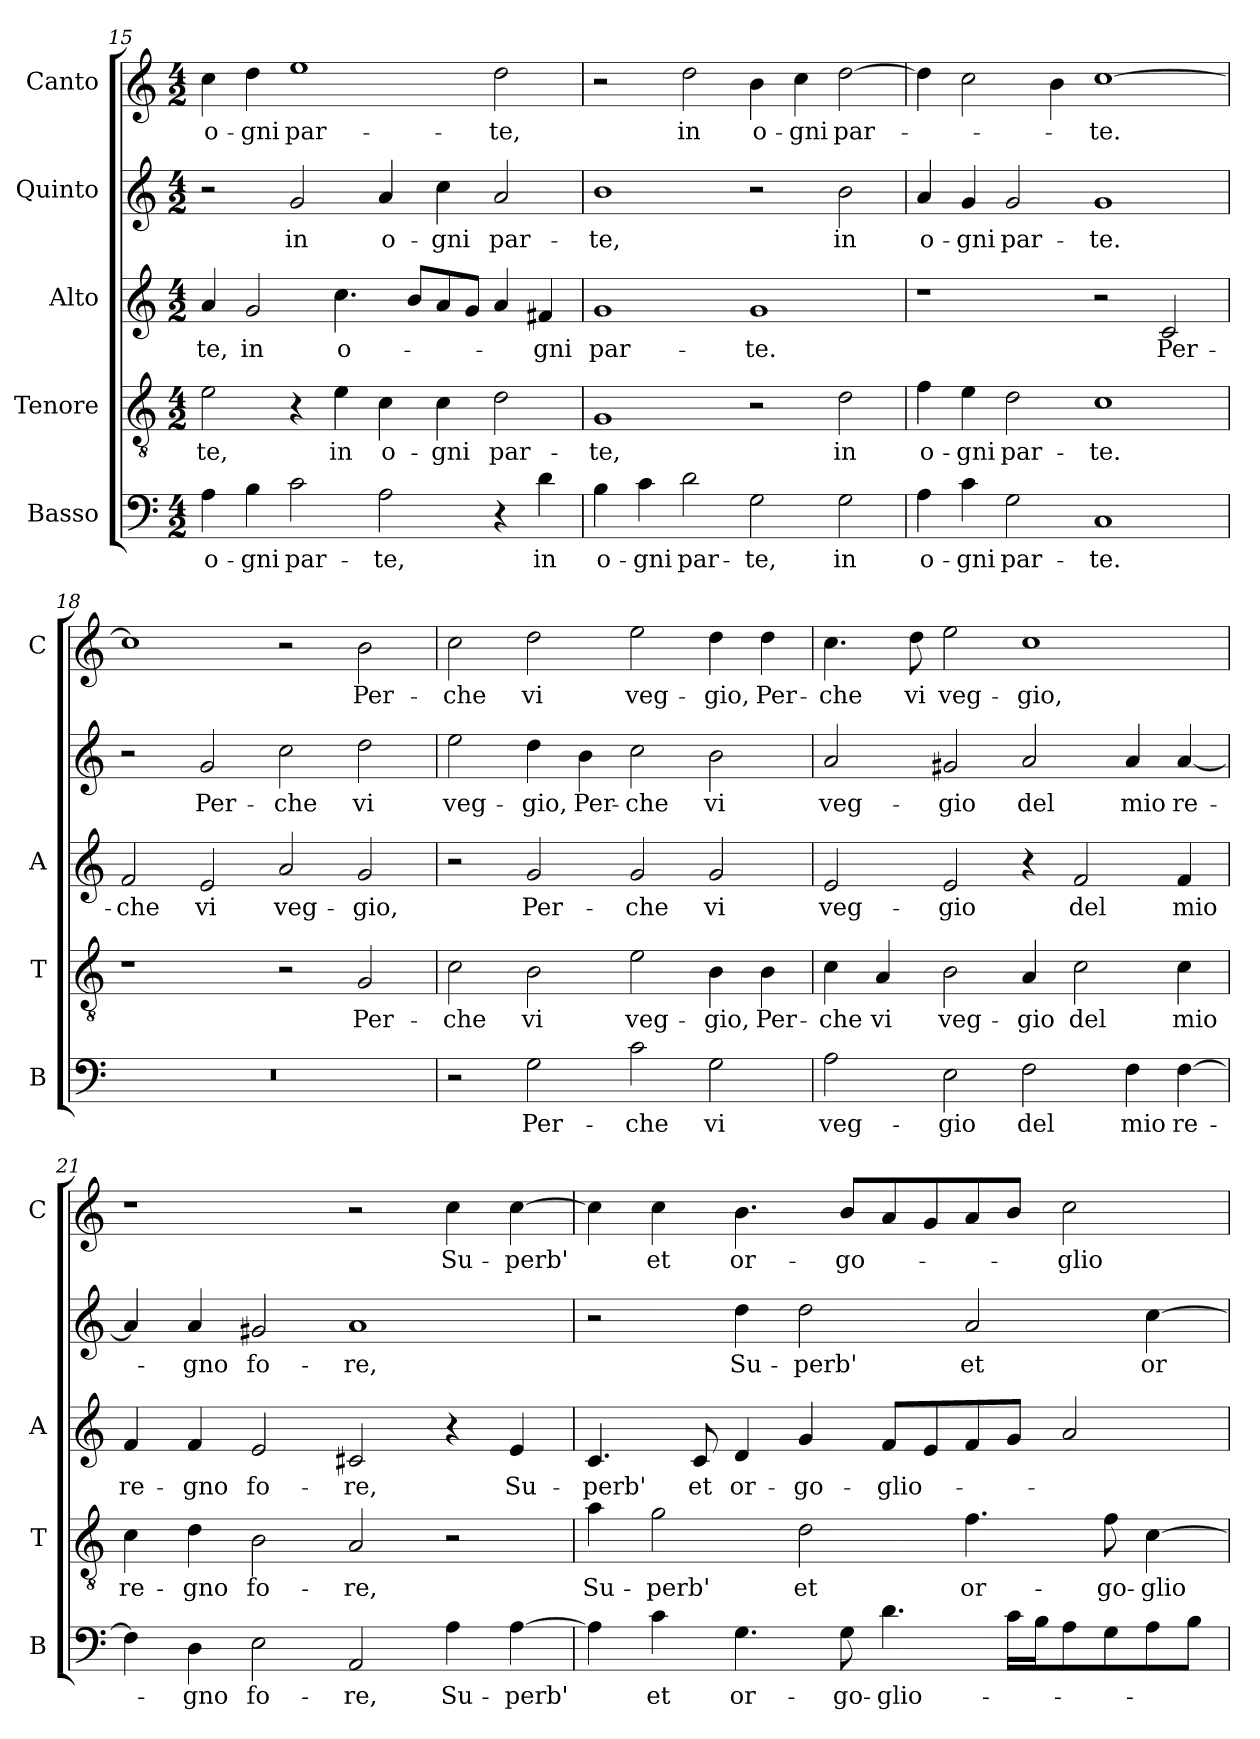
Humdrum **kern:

**kern	**text	**kern	**text	**kern	**text	**kern	**text	**kern	**text
*part5	*part5	*part4	*part4	*part3	*part3	*part2	*part2	*part1	*part1
*staff5	*staff5	*staff4	*staff4	*staff3	*staff3	*staff2	*staff2	*staff1	*staff1
*I"Basso	*	*I"Tenore	*	*I"Alto	*	*I"Quinto	*	*I"Canto	*
*I'B	*	*I'T	*	*I'A	*	*	*	*I'C	*
*clefF4	*	*clefGv2	*	*clefG2	*	*clefG2	*	*clefG2	*
*k[]	*	*k[]	*	*k[]	*	*k[]	*	*k[]	*
*C:	*	*C:	*	*C:	*	*C:	*	*C:	*
*M4/2	*	*M4/2	*	*M4/2	*	*M4/2	*	*M4/2	*
=15	=15	=15	=15	=15	=15	=15	=15	=15	=15
!	!LO:LY:b	!	!LO:LY:b	!	!LO:LY:b	!	!	!	!LO:LY:b
4A\	o-	2e\	-te,	4a/	-te,	2r	.	4cc\	o-
!	!LO:LY:b	!	!	!	!LO:LY:b	!	!	!	!LO:LY:b
4B\	-gni	.	.	2g/	in	.	.	4dd\	-gni
!	!LO:LY:b	!	!	!	!	!	!LO:LY:b	!	!LO:LY:b
2c\	par-	4r	.	.	.	2g/	in	1ee	par-
!	!	!	!LO:LY:b	!	!LO:LY:b	!	!	!	!
.	.	4e\	in	4.cc\	o-	.	.	.	.
!	!LO:LY:b	!	!LO:LY:b	!	!	!	!LO:LY:b	!	!
2A\	-te,	4c\	o-	.	.	4a/	o-	.	.
.	.	.	.	8b/L	.	.	.	.	.
!	!	!	!LO:LY:b	!	!	!	!LO:LY:b	!	!
.	.	4c\	-gni	8a/	.	4cc\	-gni	.	.
.	.	.	.	8g/J	.	.	.	.	.
!	!	!	!LO:LY:b	!	!	!	!LO:LY:b	!	!LO:LY:b
4r	.	2d\	par-	4a/	.	2a/	par-	2dd\	-te,
!	!LO:LY:b	!	!	!	!LO:LY:b	!	!	!	!
4d\	in	.	.	4f#X/	-gni	.	.	.	.
!!LO:LB:g=z
=16	=16	=16	=16	=16	=16	=16	=16	=16	=16
!	!LO:LY:b	!	!LO:LY:b	!	!LO:LY:b	!	!LO:LY:b	!	!
4B\	o-	1G	-te,	1g	par-	1b	-te,	2r	.
!	!LO:LY:b	!	!	!	!	!	!	!	!
4c\	-gni	.	.	.	.	.	.	.	.
!	!LO:LY:b	!	!	!	!	!	!	!	!LO:LY:b
2d\	par-	.	.	.	.	.	.	2dd\	in
!	!LO:LY:b	!	!	!	!LO:LY:b	!	!	!	!LO:LY:b
2G\	-te,	2r	.	1g	-te.	2r	.	4b\	o-
!	!	!	!	!	!	!	!	!	!LO:LY:b
.	.	.	.	.	.	.	.	4cc\	-gni
!	!LO:LY:b	!	!LO:LY:b	!	!	!	!LO:LY:b	!	!LO:LY:b
2G\	in	2d\	in	.	.	2b\	in	[2dd\	par-
=17	=17	=17	=17	=17	=17	=17	=17	=17	=17
!	!LO:LY:b	!	!LO:LY:b	!	!	!	!LO:LY:b	!	!
4A\	o-	4f\	o-	1r	.	4a/	o-	4dd\]	.
!	!LO:LY:b	!	!LO:LY:b	!	!	!	!LO:LY:b	!	!
4c\	-gni	4e\	-gni	.	.	4g/	-gni	2cc\	.
!	!LO:LY:b	!	!LO:LY:b	!	!	!	!LO:LY:b	!	!
2G\	par-	2d\	par-	.	.	2g/	par-	.	.
.	.	.	.	.	.	.	.	4b\	.
!	!LO:LY:b	!	!LO:LY:b	!	!	!	!LO:LY:b	!	!LO:LY:b
1C	-te.	1c	-te.	2r	.	1g	-te.	[1cc	-te.
!	!	!	!	!	!LO:LY:b	!	!	!	!
.	.	.	.	2c/	Per-	.	.	.	.
=18	=18	=18	=18	=18	=18	=18	=18	=18	=18
!	!	!	!	!	!LO:LY:b	!	!	!	!
0r	.	1r	.	2f/	-che	2r	.	1cc]	.
!	!	!	!	!	!LO:LY:b	!	!LO:LY:b	!	!
.	.	.	.	2e/	vi	2g/	Per-	.	.
!	!	!	!	!	!LO:LY:b	!	!LO:LY:b	!	!
.	.	2r	.	2a/	veg-	2cc\	-che	2r	.
!	!	!	!LO:LY:b	!	!LO:LY:b	!	!LO:LY:b	!	!LO:LY:b
.	.	2G/	Per-	2g/	-gio,	2dd\	vi	2b\	Per-
=19	=19	=19	=19	=19	=19	=19	=19	=19	=19
!	!	!	!LO:LY:b	!	!	!	!LO:LY:b	!	!LO:LY:b
2r	.	2c\	-che	2r	.	2ee\	veg-	2cc\	-che
!	!LO:LY:b	!	!LO:LY:b	!	!LO:LY:b	!	!LO:LY:b	!	!LO:LY:b
2G\	Per-	2B\	vi	2g/	Per-	4dd\	-gio,	2dd\	vi
!	!	!	!	!	!	!	!LO:LY:b	!	!
.	.	.	.	.	.	4b\	Per-	.	.
!	!LO:LY:b	!	!LO:LY:b	!	!LO:LY:b	!	!LO:LY:b	!	!LO:LY:b
2c\	-che	2e\	veg-	2g/	-che	2cc\	-che	2ee\	veg-
!	!LO:LY:b	!	!LO:LY:b	!	!LO:LY:b	!	!LO:LY:b	!	!LO:LY:b
2G\	vi	4B\	-gio,	2g/	vi	2b\	vi	4dd\	-gio,
!	!	!	!LO:LY:b	!	!	!	!	!	!LO:LY:b
.	.	4B\	Per-	.	.	.	.	4dd\	Per-
!!LO:PB:g=z
=20	=20	=20	=20	=20	=20	=20	=20	=20	=20
!	!LO:LY:b	!	!LO:LY:b	!	!LO:LY:b	!	!LO:LY:b	!	!LO:LY:b
2A\	veg-	4c\	-che	2e/	veg-	2a/	veg-	4.cc\	-che
!	!	!	!LO:LY:b	!	!	!	!	!	!
.	.	4A/	vi	.	.	.	.	.	.
!	!	!	!	!	!	!	!	!	!LO:LY:b
.	.	.	.	.	.	.	.	8dd\	vi
!	!LO:LY:b	!	!LO:LY:b	!	!LO:LY:b	!	!LO:LY:b	!	!LO:LY:b
2E\	-gio	2B\	veg-	2e/	-gio	2g#X/	-gio	2ee\	veg-
!	!LO:LY:b	!	!LO:LY:b	!	!	!	!LO:LY:b	!	!LO:LY:b
2F\	del	4A/	-gio	4r	.	2a/	del	1cc	-gio,
!	!	!	!LO:LY:b	!	!LO:LY:b	!	!	!	!
.	.	2c\	del	2f/	del	.	.	.	.
!	!LO:LY:b	!	!	!	!	!	!LO:LY:b	!	!
4F\	mio	.	.	.	.	4a/	mio	.	.
!	!LO:LY:b	!	!LO:LY:b	!	!LO:LY:b	!	!LO:LY:b	!	!
[4F\	re-	4c\	mio	4f/	mio	[4a/	re-	.	.
=21	=21	=21	=21	=21	=21	=21	=21	=21	=21
!	!	!	!LO:LY:b	!	!LO:LY:b	!	!	!	!
4F\]	.	4c\	re-	4f/	re-	4a/]	.	1r	.
!	!LO:LY:b	!	!LO:LY:b	!	!LO:LY:b	!	!LO:LY:b	!	!
4D\	-gno	4d\	-gno	4f/	-gno	4a/	-gno	.	.
!	!LO:LY:b	!	!LO:LY:b	!	!LO:LY:b	!	!LO:LY:b	!	!
2E\	fo-	2B\	fo-	2e/	fo-	2g#X/	fo-	.	.
!	!LO:LY:b	!	!LO:LY:b	!	!LO:LY:b	!	!LO:LY:b	!	!
2AA/	-re,	2A/	-re,	2c#X/	-re,	1a	-re,	2r	.
!	!LO:LY:b	!	!	!	!	!	!	!	!LO:LY:b
4A\	Su-	2r	.	4r	.	.	.	4cc\	Su-
!	!LO:LY:b	!	!	!	!LO:LY:b	!	!	!	!LO:LY:b
[4A\	-perb'	.	.	4e/	Su-	.	.	[4cc\	-perb'
=22	=22	=22	=22	=22	=22	=22	=22	=22	=22
!	!	!	!LO:LY:b	!	!LO:LY:b	!	!	!	!
4A\]	.	4a\	Su-	4.c/	-perb'	2r	.	4cc\]	.
!	!LO:LY:b	!	!LO:LY:b	!	!	!	!	!	!LO:LY:b
4c\	et	2g\	-perb'	.	.	.	.	4cc\	et
!	!	!	!	!	!LO:LY:b	!	!	!	!
.	.	.	.	8c/	et	.	.	.	.
!	!LO:LY:b	!	!	!	!LO:LY:b	!	!LO:LY:b	!	!LO:LY:b
4.G\	or-	.	.	4d/	or-	4dd\	Su-	4.b\	or-
!	!	!	!LO:LY:b	!	!LO:LY:b	!	!LO:LY:b	!	!
.	.	2d\	et	4g/	-go-	2dd\	-perb'	.	.
!	!LO:LY:b	!	!	!	!	!	!	!	!LO:LY:b
8G\	-go-	.	.	.	.	.	.	8b/L	-go-
!	!LO:LY:b	!	!	!	!LO:LY:b	!	!	!	!
4.d\	-glio-	.	.	8f/L	-glio-	.	.	8a/	.
.	.	.	.	8e/	.	.	.	8g/	.
!	!	!	!LO:LY:b	!	!	!	!LO:LY:b	!	!
.	.	4.f\	or-	8f/	.	2a/	et	8a/	.
16c\LL	.	.	.	8g/J	.	.	.	8b/J	.
16B\J	.	.	.	.	.	.	.	.	.
!	!	!	!	!	!	!	!	!	!LO:LY:b
8A\	.	.	.	2a/	.	.	.	2cc\	-glio-
!	!	!	!LO:LY:b	!	!	!	!	!	!
8G\	.	8f\	-go-	.	.	.	.	.	.
!	!	!	!LO:LY:b	!	!	!	!LO:LY:b	!	!
8A\	.	[4c\	-glio-	.	.	[4cc\	or-	.	.
8B\J	.	.	.	.	.	.	.	.	.
=	=	=	=	=	=	=	=	=	=
*-	*-	*-	*-	*-	*-	*-	*-	*-	*-
